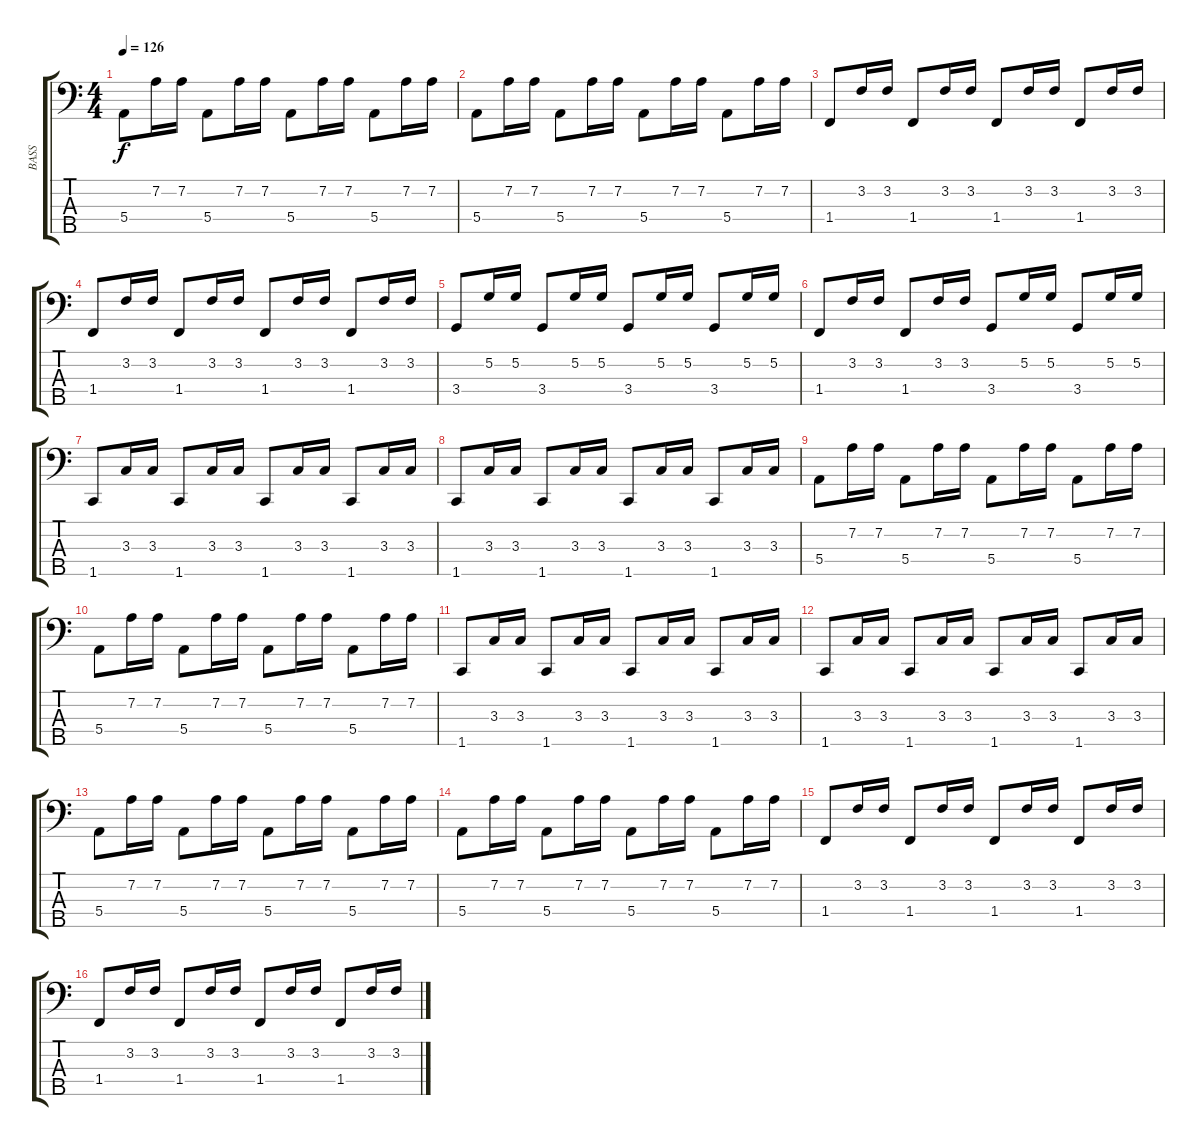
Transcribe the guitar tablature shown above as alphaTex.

\track ("BASS" "BASS") {instrument synthbass2}
\staff {score tabs}
\tuning (G2 D2 A1 E1 B0) {hide}
\ts (4 4)
\tempo 126
\clef f4
\ks c
5.4.8{dy f} 7.2.16 7.2.16 5.4.8 7.2.16 7.2.16 5.4.8 7.2.16 7.2.16 5.4.8 7.2.16 7.2.16 |
5.4.8 7.2.16 7.2.16 5.4.8 7.2.16 7.2.16 5.4.8 7.2.16 7.2.16 5.4.8 7.2.16 7.2.16 |
1.4.8 3.2.16 3.2.16 1.4.8 3.2.16 3.2.16 1.4.8 3.2.16 3.2.16 1.4.8 3.2.16 3.2.16 |
1.4.8 3.2.16 3.2.16 1.4.8 3.2.16 3.2.16 1.4.8 3.2.16 3.2.16 1.4.8 3.2.16 3.2.16 |
3.4.8 5.2.16 5.2.16 3.4.8 5.2.16 5.2.16 3.4.8 5.2.16 5.2.16 3.4.8 5.2.16 5.2.16 |
1.4.8 3.2.16 3.2.16 1.4.8 3.2.16 3.2.16 3.4.8 5.2.16 5.2.16 3.4.8 5.2.16 5.2.16 |
1.5.8 3.3.16 3.3.16 1.5.8 3.3.16 3.3.16 1.5.8 3.3.16 3.3.16 1.5.8 3.3.16 3.3.16 |
1.5.8 3.3.16 3.3.16 1.5.8 3.3.16 3.3.16 1.5.8 3.3.16 3.3.16 1.5.8 3.3.16 3.3.16 |
5.4.8 7.2.16 7.2.16 5.4.8 7.2.16 7.2.16 5.4.8 7.2.16 7.2.16 5.4.8 7.2.16 7.2.16 |
5.4.8 7.2.16 7.2.16 5.4.8 7.2.16 7.2.16 5.4.8 7.2.16 7.2.16 5.4.8 7.2.16 7.2.16 |
1.5.8 3.3.16 3.3.16 1.5.8 3.3.16 3.3.16 1.5.8 3.3.16 3.3.16 1.5.8 3.3.16 3.3.16 |
1.5.8 3.3.16 3.3.16 1.5.8 3.3.16 3.3.16 1.5.8 3.3.16 3.3.16 1.5.8 3.3.16 3.3.16 |
5.4.8 7.2.16 7.2.16 5.4.8 7.2.16 7.2.16 5.4.8 7.2.16 7.2.16 5.4.8 7.2.16 7.2.16 |
5.4.8 7.2.16 7.2.16 5.4.8 7.2.16 7.2.16 5.4.8 7.2.16 7.2.16 5.4.8 7.2.16 7.2.16 |
1.4.8 3.2.16 3.2.16 1.4.8 3.2.16 3.2.16 1.4.8 3.2.16 3.2.16 1.4.8 3.2.16 3.2.16 |
1.4.8 3.2.16 3.2.16 1.4.8 3.2.16 3.2.16 1.4.8 3.2.16 3.2.16 1.4.8 3.2.16 3.2.16
